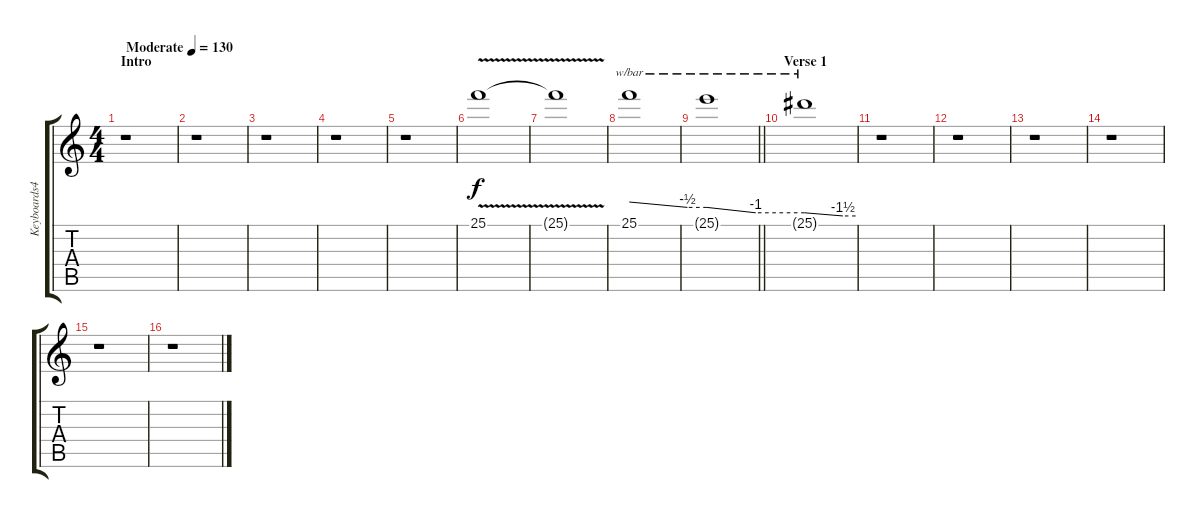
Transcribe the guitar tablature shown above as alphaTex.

\track ("Keyboards4" "Keyboards4") {instrument lead8bassandlead}
\staff {score tabs}
\tuning (E4 B3 G3 D3 A2 E2) {hide}
\ts (4 4)
\section ("" "Intro")
\tempo (130 "Moderate")
\clef g2
\ks c
r.1{dy f instrument lead8bassandlead} |
r.1 |
r.1 |
r.1 |
r.1{volume 6} |
25.1{v}.1{volume 10 instrument whistle} |
25.1{v t}.1 |
25.1.1{tbe (custom default 0 0 45 -2 60 -2)} |
\barLineRight lightlight
25.1{t}.1{tbe (custom default 0 -2 30 -4 60 -4) volume 6 instrument whistle} |
\section ("" "Verse 1")
25.1{t}.1{tbe (custom default 0 -4 45 -6 60 -6)} |
r.1 |
r.1 |
r.1 |
r.1 |
r.1 |
r.1
